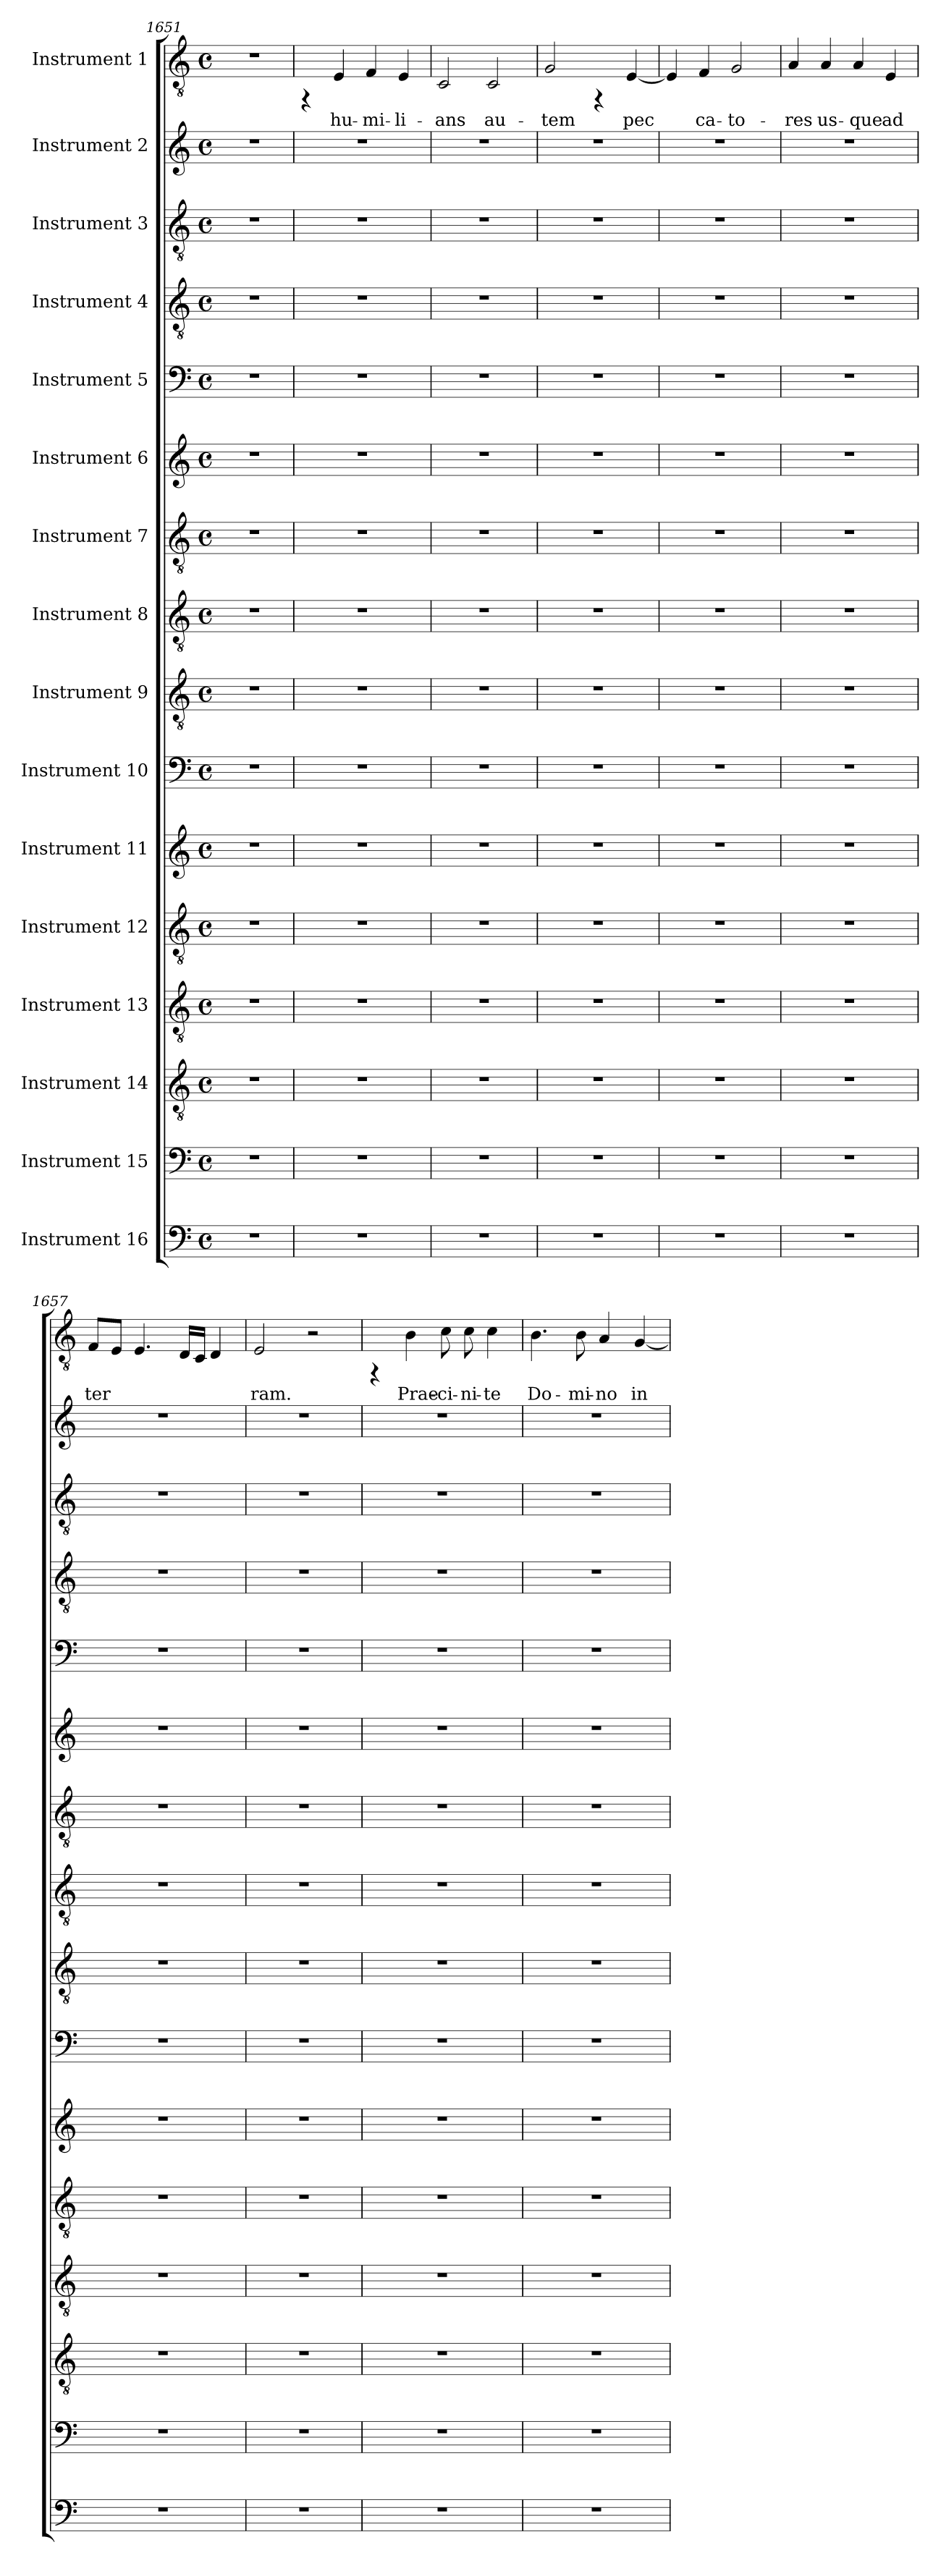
**kern	**kern	**kern	**kern	**kern	**kern	**kern	**kern	**kern	**kern	**kern	**kern	**kern	**kern	**kern	**kern	**text
*part16	*part15	*part14	*part13	*part12	*part11	*part10	*part9	*part8	*part7	*part6	*part5	*part4	*part3	*part2	*part1	*part1
*staff16	*staff15	*staff14	*staff13	*staff12	*staff11	*staff10	*staff9	*staff8	*staff7	*staff6	*staff5	*staff4	*staff3	*staff2	*staff1	*staff1
*I"Instrument 16	*I"Instrument 15	*I"Instrument 14	*I"Instrument 13	*I"Instrument 12	*I"Instrument 11	*I"Instrument 10	*I"Instrument 9	*I"Instrument 8	*I"Instrument 7	*I"Instrument 6	*I"Instrument 5	*I"Instrument 4	*I"Instrument 3	*I"Instrument 2	*I"Instrument 1	*
*clefF4	*clefF4	*clefGv2	*clefGv2	*clefGv2	*clefG2	*clefF4	*clefGv2	*clefGv2	*clefGv2	*clefG2	*clefF4	*clefGv2	*clefGv2	*clefG2	*clefGv2	*
*k[]	*k[]	*k[]	*k[]	*k[]	*k[]	*k[]	*k[]	*k[]	*k[]	*k[]	*k[]	*k[]	*k[]	*k[]	*k[]	*
*C:	*C:	*C:	*C:	*C:	*C:	*C:	*C:	*C:	*C:	*C:	*C:	*C:	*C:	*C:	*C:	*
*M4/4	*M4/4	*M4/4	*M4/4	*M4/4	*M4/4	*M4/4	*M4/4	*M4/4	*M4/4	*M4/4	*M4/4	*M4/4	*M4/4	*M4/4	*M4/4	*
*met(c)	*met(c)	*met(c)	*met(c)	*met(c)	*met(c)	*met(c)	*met(c)	*met(c)	*met(c)	*met(c)	*met(c)	*met(c)	*met(c)	*met(c)	*met(c)	*
=1651	=1651	=1651	=1651	=1651	=1651	=1651	=1651	=1651	=1651	=1651	=1651	=1651	=1651	=1651	=1651	=1651
1r	1r	1r	1r	1r	1r	1r	1r	1r	1r	1r	1r	1r	1r	1r	1r	.
=1652	=1652	=1652	=1652	=1652	=1652	=1652	=1652	=1652	=1652	=1652	=1652	=1652	=1652	=1652	=1652	=1652
1r	1r	1r	1r	1r	1r	1r	1r	1r	1r	1r	1r	1r	1r	1r	4rFF	.
!	!	!	!	!	!	!	!	!	!	!	!	!	!	!	!	!LO:LY:b:cj
.	.	.	.	.	.	.	.	.	.	.	.	.	.	.	4E/	hu-
!	!	!	!	!	!	!	!	!	!	!	!	!	!	!	!	!LO:LY:b:cj
.	.	.	.	.	.	.	.	.	.	.	.	.	.	.	4F/	-mi-
!	!	!	!	!	!	!	!	!	!	!	!	!	!	!	!	!LO:LY:b:cj
.	.	.	.	.	.	.	.	.	.	.	.	.	.	.	4E/	-li-
=1653	=1653	=1653	=1653	=1653	=1653	=1653	=1653	=1653	=1653	=1653	=1653	=1653	=1653	=1653	=1653	=1653
!	!	!	!	!	!	!	!	!	!	!	!	!	!	!	!	!LO:LY:b:cj
1r	1r	1r	1r	1r	1r	1r	1r	1r	1r	1r	1r	1r	1r	1r	2C/	-ans
!	!	!	!	!	!	!	!	!	!	!	!	!	!	!	!	!LO:LY:b:cj
.	.	.	.	.	.	.	.	.	.	.	.	.	.	.	2C/	au-
=1654	=1654	=1654	=1654	=1654	=1654	=1654	=1654	=1654	=1654	=1654	=1654	=1654	=1654	=1654	=1654	=1654
!	!	!	!	!	!	!	!	!	!	!	!	!	!	!	!	!LO:LY:b:cj
1r	1r	1r	1r	1r	1r	1r	1r	1r	1r	1r	1r	1r	1r	1r	2G/	-tem
.	.	.	.	.	.	.	.	.	.	.	.	.	.	.	4rFF	.
!	!	!	!	!	!	!	!	!	!	!	!	!	!	!	!	!LO:LY:b:cj
.	.	.	.	.	.	.	.	.	.	.	.	.	.	.	[<4E/	pec-
=1655	=1655	=1655	=1655	=1655	=1655	=1655	=1655	=1655	=1655	=1655	=1655	=1655	=1655	=1655	=1655	=1655
!	!	!	!	!	!	!	!	!	!	!	!	!	!	!	!	!LO:LY:b:cj
1r	1r	1r	1r	1r	1r	1r	1r	1r	1r	1r	1r	1r	1r	1r	4E/]	--
!	!	!	!	!	!	!	!	!	!	!	!	!	!	!	!	!LO:LY:b:cj
.	.	.	.	.	.	.	.	.	.	.	.	.	.	.	4F/	-ca-
!	!	!	!	!	!	!	!	!	!	!	!	!	!	!	!	!LO:LY:b:cj
.	.	.	.	.	.	.	.	.	.	.	.	.	.	.	2G/	-to-
=1656	=1656	=1656	=1656	=1656	=1656	=1656	=1656	=1656	=1656	=1656	=1656	=1656	=1656	=1656	=1656	=1656
!	!	!	!	!	!	!	!	!	!	!	!	!	!	!	!	!LO:LY:b:cj
1r	1r	1r	1r	1r	1r	1r	1r	1r	1r	1r	1r	1r	1r	1r	4A/	-res
!	!	!	!	!	!	!	!	!	!	!	!	!	!	!	!	!LO:LY:b:cj
.	.	.	.	.	.	.	.	.	.	.	.	.	.	.	4A/	us-
!	!	!	!	!	!	!	!	!	!	!	!	!	!	!	!	!LO:LY:b:cj
.	.	.	.	.	.	.	.	.	.	.	.	.	.	.	4A/	-que
!	!	!	!	!	!	!	!	!	!	!	!	!	!	!	!	!LO:LY:b:cj
.	.	.	.	.	.	.	.	.	.	.	.	.	.	.	4E/	ad
!!LO:LB:g=z
=1657	=1657	=1657	=1657	=1657	=1657	=1657	=1657	=1657	=1657	=1657	=1657	=1657	=1657	=1657	=1657	=1657
!	!	!	!	!	!	!	!	!	!	!	!	!	!	!	!	!LO:LY:b:cj
1r	1r	1r	1r	1r	1r	1r	1r	1r	1r	1r	1r	1r	1r	1r	8F/L	ter-
!	!	!	!	!	!	!	!	!	!	!	!	!	!	!	!	!LO:LY:b:cj
.	.	.	.	.	.	.	.	.	.	.	.	.	.	.	8E/J	--
!	!	!	!	!	!	!	!	!	!	!	!	!	!	!	!	!LO:LY:b:cj
.	.	.	.	.	.	.	.	.	.	.	.	.	.	.	4.E/	--
!	!	!	!	!	!	!	!	!	!	!	!	!	!	!	!	!LO:LY:b:cj
.	.	.	.	.	.	.	.	.	.	.	.	.	.	.	16D/L	--
!	!	!	!	!	!	!	!	!	!	!	!	!	!	!	!	!LO:LY:b:cj
.	.	.	.	.	.	.	.	.	.	.	.	.	.	.	16C/J	--
!	!	!	!	!	!	!	!	!	!	!	!	!	!	!	!	!LO:LY:b:cj
.	.	.	.	.	.	.	.	.	.	.	.	.	.	.	4D/	--
=1658	=1658	=1658	=1658	=1658	=1658	=1658	=1658	=1658	=1658	=1658	=1658	=1658	=1658	=1658	=1658	=1658
!	!	!	!	!	!	!	!	!	!	!	!	!	!	!	!	!LO:LY:b:cj
1r	1r	1r	1r	1r	1r	1r	1r	1r	1r	1r	1r	1r	1r	1r	2E/	-ram.
.	.	.	.	.	.	.	.	.	.	.	.	.	.	.	2r	.
=1659	=1659	=1659	=1659	=1659	=1659	=1659	=1659	=1659	=1659	=1659	=1659	=1659	=1659	=1659	=1659	=1659
1r	1r	1r	1r	1r	1r	1r	1r	1r	1r	1r	1r	1r	1r	1r	4rFF	.
!	!	!	!	!	!	!	!	!	!	!	!	!	!	!	!	!LO:LY:b:cj
.	.	.	.	.	.	.	.	.	.	.	.	.	.	.	4B\	Prae-
!	!	!	!	!	!	!	!	!	!	!	!	!	!	!	!	!LO:LY:b:cj
.	.	.	.	.	.	.	.	.	.	.	.	.	.	.	8c\	-ci-
!	!	!	!	!	!	!	!	!	!	!	!	!	!	!	!	!LO:LY:b:cj
.	.	.	.	.	.	.	.	.	.	.	.	.	.	.	8c\	-ni-
!	!	!	!	!	!	!	!	!	!	!	!	!	!	!	!	!LO:LY:b:cj
.	.	.	.	.	.	.	.	.	.	.	.	.	.	.	4c\	-te
=1660	=1660	=1660	=1660	=1660	=1660	=1660	=1660	=1660	=1660	=1660	=1660	=1660	=1660	=1660	=1660	=1660
!	!	!	!	!	!	!	!	!	!	!	!	!	!	!	!	!LO:LY:b:cj
1r	1r	1r	1r	1r	1r	1r	1r	1r	1r	1r	1r	1r	1r	1r	4.B\	Do-
!	!	!	!	!	!	!	!	!	!	!	!	!	!	!	!	!LO:LY:b:cj
.	.	.	.	.	.	.	.	.	.	.	.	.	.	.	8B\	-mi-
!	!	!	!	!	!	!	!	!	!	!	!	!	!	!	!	!LO:LY:b:cj
.	.	.	.	.	.	.	.	.	.	.	.	.	.	.	4A/	-no
!	!	!	!	!	!	!	!	!	!	!	!	!	!	!	!	!LO:LY:b:cj
.	.	.	.	.	.	.	.	.	.	.	.	.	.	.	[<4G/	in
=	=	=	=	=	=	=	=	=	=	=	=	=	=	=	=	=
*-	*-	*-	*-	*-	*-	*-	*-	*-	*-	*-	*-	*-	*-	*-	*-	*-
